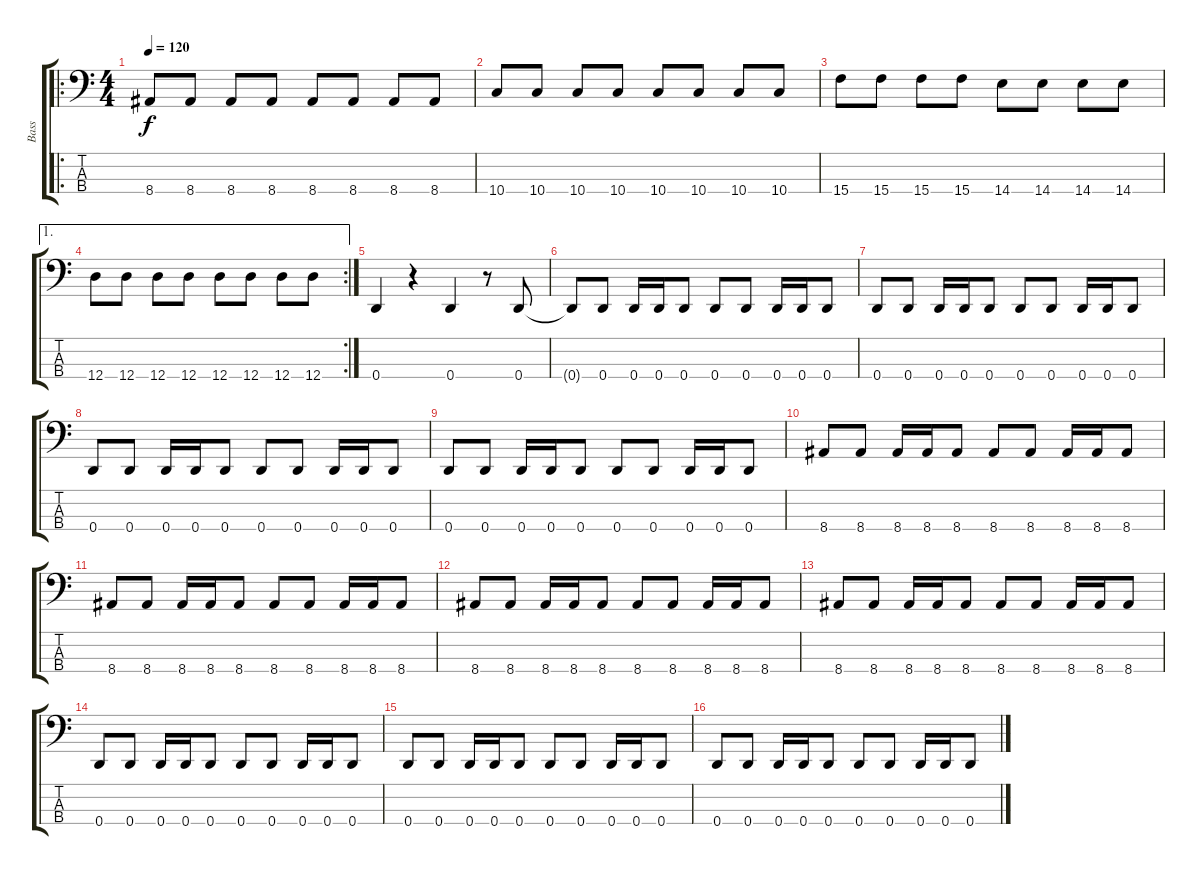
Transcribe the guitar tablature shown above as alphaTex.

\track ("Bass" "Bass") {instrument electricbassfinger}
\staff {score tabs}
\tuning (G2 D2 A1 D1) {hide}
\ro
\ts (4 4)
\tempo 120
\clef f4
\ks c
8.4.8{dy f} 8.4.8 8.4.8 8.4.8 8.4.8 8.4.8 8.4.8 8.4.8 |
10.4.8 10.4.8 10.4.8 10.4.8 10.4.8 10.4.8 10.4.8 10.4.8 |
15.4.8 15.4.8 15.4.8 15.4.8 14.4.8 14.4.8 14.4.8 14.4.8 |
\ae 1
\rc 2
12.4.8 12.4.8 12.4.8 12.4.8 12.4.8 12.4.8 12.4.8 12.4.8 |
0.4.4 r.4 0.4.4 r.8 0.4.8 |
0.4{t}.8 0.4.8 0.4.16 0.4.16 0.4.8 0.4.8 0.4.8 0.4.16 0.4.16 0.4.8 |
0.4.8 0.4.8 0.4.16 0.4.16 0.4.8 0.4.8 0.4.8 0.4.16 0.4.16 0.4.8 |
0.4.8 0.4.8 0.4.16 0.4.16 0.4.8 0.4.8 0.4.8 0.4.16 0.4.16 0.4.8 |
0.4.8 0.4.8 0.4.16 0.4.16 0.4.8 0.4.8 0.4.8 0.4.16 0.4.16 0.4.8 |
8.4.8 8.4.8 8.4.16 8.4.16 8.4.8 8.4.8 8.4.8 8.4.16 8.4.16 8.4.8 |
8.4.8 8.4.8 8.4.16 8.4.16 8.4.8 8.4.8 8.4.8 8.4.16 8.4.16 8.4.8 |
8.4.8 8.4.8 8.4.16 8.4.16 8.4.8 8.4.8 8.4.8 8.4.16 8.4.16 8.4.8 |
8.4.8 8.4.8 8.4.16 8.4.16 8.4.8 8.4.8 8.4.8 8.4.16 8.4.16 8.4.8 |
0.4.8 0.4.8 0.4.16 0.4.16 0.4.8 0.4.8 0.4.8 0.4.16 0.4.16 0.4.8 |
0.4.8 0.4.8 0.4.16 0.4.16 0.4.8 0.4.8 0.4.8 0.4.16 0.4.16 0.4.8 |
0.4.8 0.4.8 0.4.16 0.4.16 0.4.8 0.4.8 0.4.8 0.4.16 0.4.16 0.4.8
